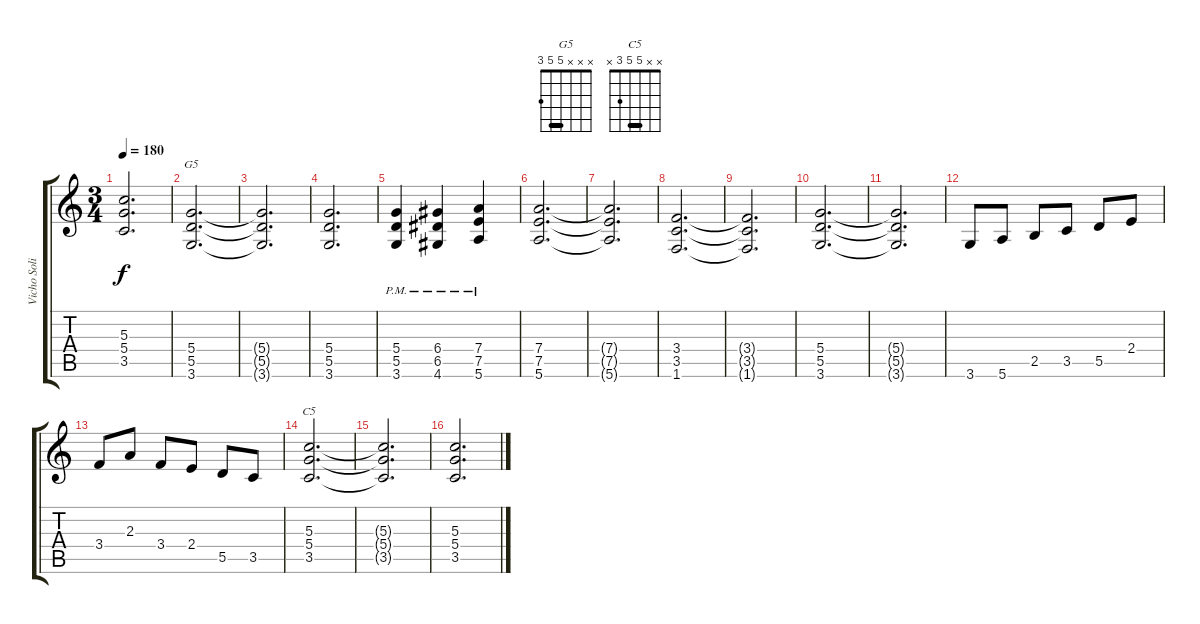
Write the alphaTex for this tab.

\track ("Vicho Solis" "Vicho Soli") {instrument distortionguitar}
\staff {score tabs}
\tuning (E4 B3 G3 D3 A2 E2) {hide}
\chord ("G5" x x x 5 5 3) {barre 5}
\chord ("C5" x x 5 5 3 x) {barre 5}
\ts (3 4)
\tempo 180
\clef g2
\ks c
(5.3{t} 5.4{t} 3.5{t}).2{d dy f} |
(5.4 5.5 3.6).2{d ch "G5"} |
(5.4{t} 5.5{t} 3.6{t}).2{d} |
(5.4 5.5 3.6).2{d} |
(5.4{pm} 5.5{pm} 3.6{pm}).4 (6.4{pm} 6.5{pm} 4.6{pm}).4 (7.4{pm} 7.5{pm} 5.6{pm}).4 |
(7.4 7.5 5.6).2{d} |
(7.4{t} 7.5{t} 5.6{t}).2{d} |
(3.4 3.5 1.6).2{d} |
(3.4{t} 3.5{t} 1.6{t}).2{d} |
(5.4 5.5 3.6).2{d} |
(5.4{t} 5.5{t} 3.6{t}).2{d} |
3.6.8 5.6.8 2.5.8 3.5.8 5.5.8 2.4.8 |
3.4.8 2.3.8 3.4.8 2.4.8 5.5.8 3.5.8 |
(5.3 5.4 3.5).2{d ch "C5"} |
(5.3{t} 5.4{t} 3.5{t}).2{d} |
(5.3 5.4 3.5).2{d}
